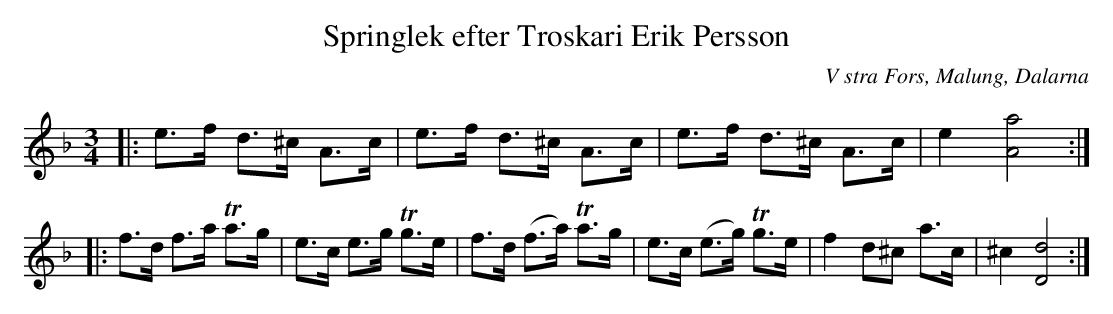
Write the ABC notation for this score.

X:1
T:Springlek efter Troskari Erik Persson
O:V stra Fors, Malung, Dalarna
M:3/4
L:1/8
K:Dm
|: e3/2f/2 d3/2^c/2 A3/2c/2 | e3/2f/2 d3/2^c/2 A3/2c/2 | e3/2f/2 d3/2^c/2 A3/2c/2 | e2 [A4a4] :|
|: f3/2d/2 f3/2a/2 Ta3/2g/2 | e3/2c/2 e3/2g/2 Tg3/2e/2 | f3/2d/2 (f3/2a/2) Ta3/2g/2 | e3/2c/2 (e3/2g/2) Tg3/2e/2 | f2 d^c a3/2c/2 | ^c2 [d4D4] :|
